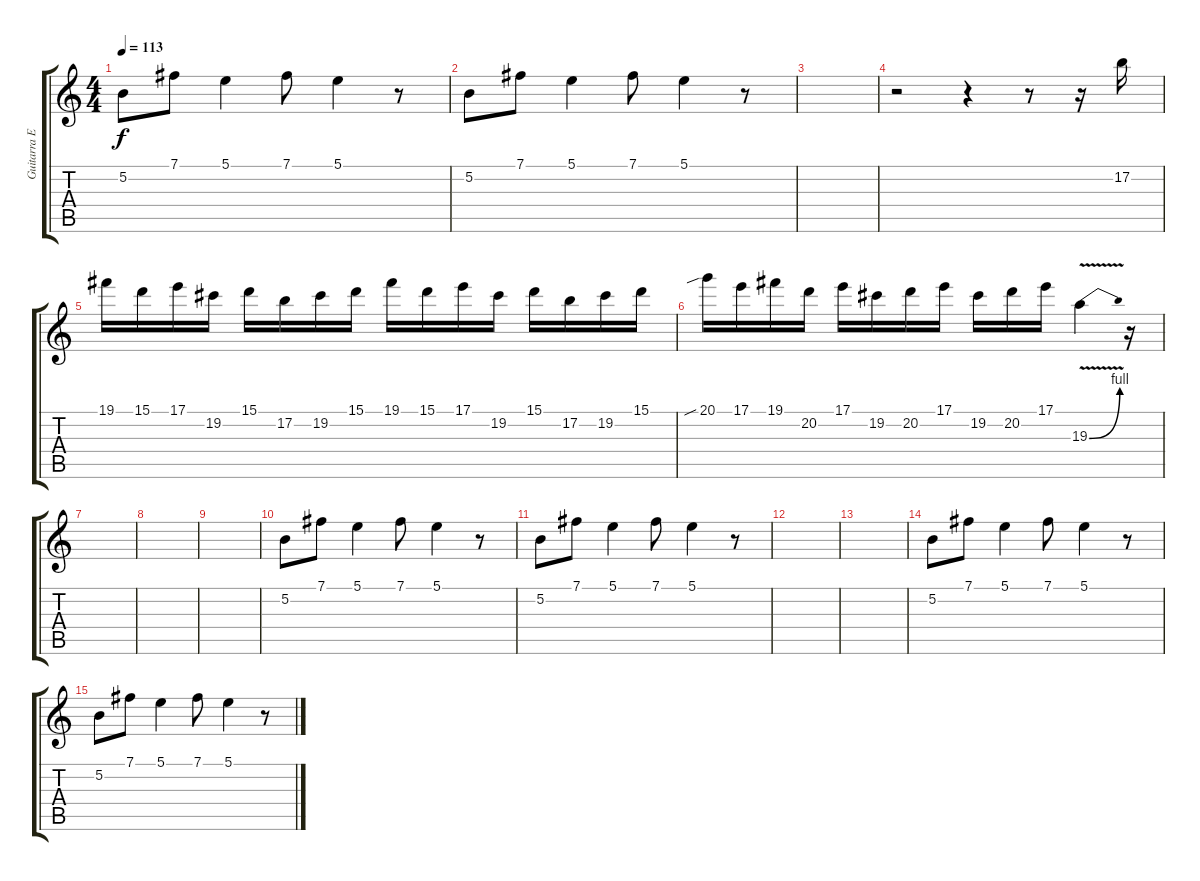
\track ("Guitarra Extra" "Guitarra E") {instrument distortionguitar}
\staff {score tabs}
\tuning (B3 Gb3 D3 A2 E2 B1) {hide}
\ts (4 4)
\tempo 113
\clef g2
\ks c
5.2.8{dy f} 7.1.8 5.1.4 7.1.8 5.1.4 r.8 |
5.2.8 7.1.8 5.1.4 7.1.8 5.1.4 r.8 |
|
r.2 r.4 r.8 r.16 17.2.16 |
19.1.16{volume 12 balance 16} 15.1.16 17.1.16 19.2.16 15.1.16 17.2.16 19.2.16 15.1.16 19.1.16 15.1.16 17.1.16 19.2.16 15.1.16 17.2.16 19.2.16 15.1.16 |
20.1{sib}.16 17.1.16 19.1.16 20.2.16 17.1.16 19.2.16 20.2.16 17.1.16 19.2.16 20.2.16 17.1.16 19.3{be (bend 0 0 60 4) v}.4 r.16{volume 10 balance 8} |
|
|
|
5.2.8 7.1.8 5.1.4 7.1.8 5.1.4 r.8 |
5.2.8 7.1.8 5.1.4 7.1.8 5.1.4 r.8 |
|
|
5.2.8 7.1.8 5.1.4 7.1.8 5.1.4 r.8 |
5.2.8 7.1.8 5.1.4 7.1.8 5.1.4 r.8
